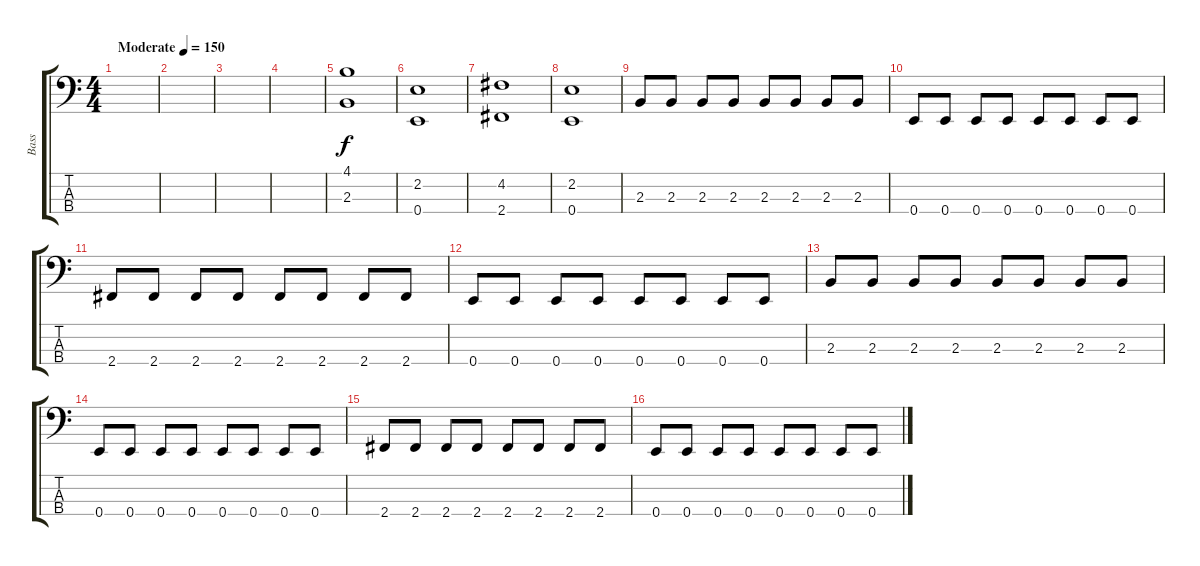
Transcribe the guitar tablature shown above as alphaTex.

\track ("Bass" "Bass") {instrument electricbasspick}
\staff {score tabs}
\tuning (G2 D2 A1 E1) {hide}
\ts (4 4)
\tempo (150 "Moderate")
\clef f4
\ks c
|
|
|
|
(4.1 2.3).1 |
(2.2 0.4).1 |
(4.2 2.4).1 |
(2.2 0.4).1 |
2.3.8 2.3.8 2.3.8 2.3.8 2.3.8 2.3.8 2.3.8 2.3.8 |
0.4.8 0.4.8 0.4.8 0.4.8 0.4.8 0.4.8 0.4.8 0.4.8 |
2.4.8 2.4.8 2.4.8 2.4.8 2.4.8 2.4.8 2.4.8 2.4.8 |
0.4.8 0.4.8 0.4.8 0.4.8 0.4.8 0.4.8 0.4.8 0.4.8 |
2.3.8 2.3.8 2.3.8 2.3.8 2.3.8 2.3.8 2.3.8 2.3.8 |
0.4.8 0.4.8 0.4.8 0.4.8 0.4.8 0.4.8 0.4.8 0.4.8 |
2.4.8 2.4.8 2.4.8 2.4.8 2.4.8 2.4.8 2.4.8 2.4.8 |
0.4.8 0.4.8 0.4.8 0.4.8 0.4.8 0.4.8 0.4.8 0.4.8
